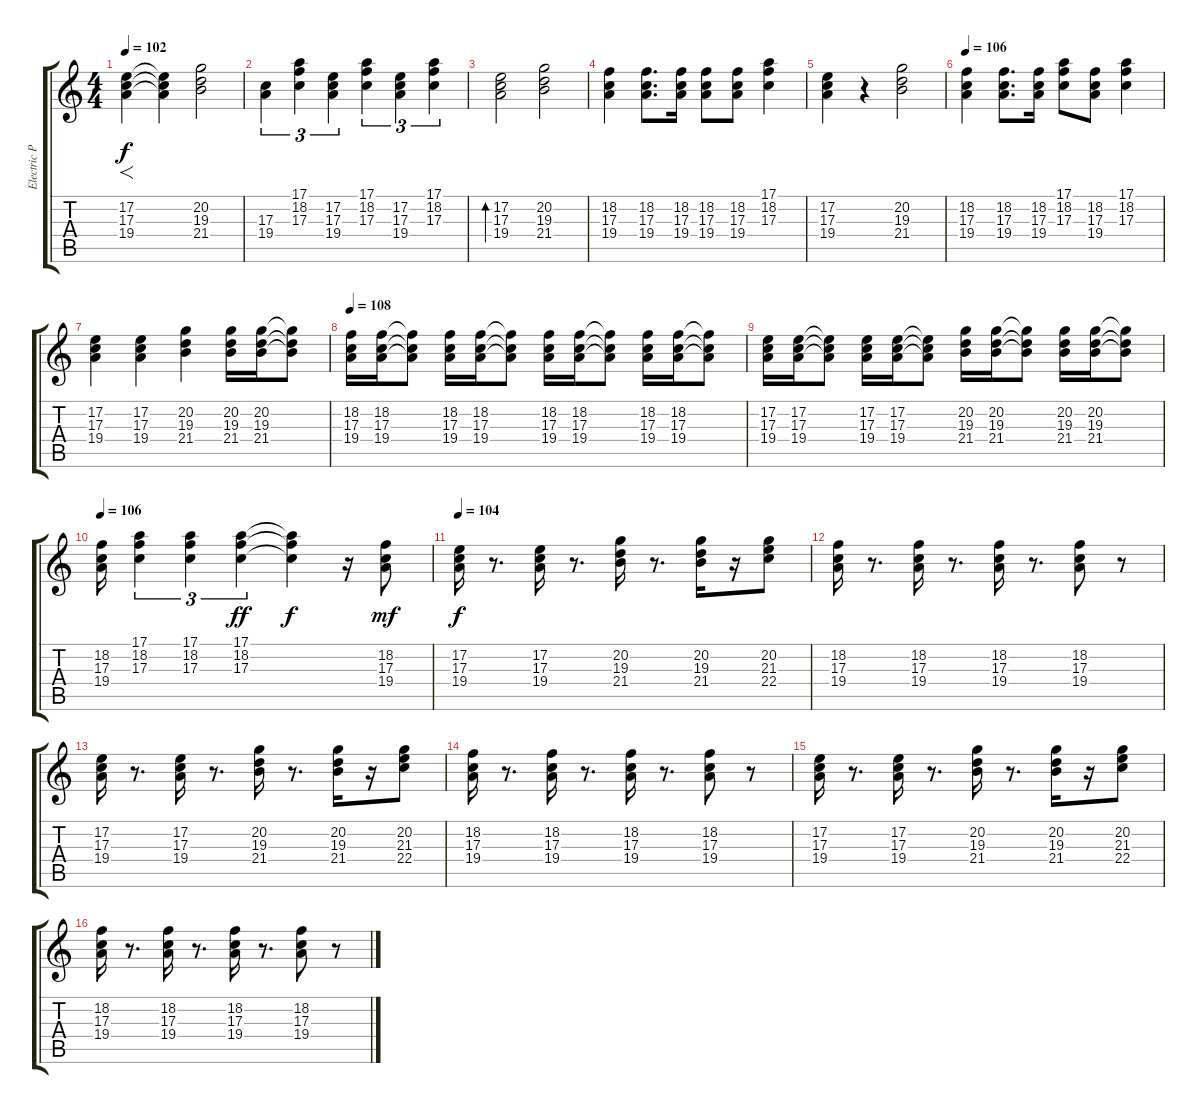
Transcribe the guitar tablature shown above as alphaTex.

\track ("Electric Piano" "Electric P") {instrument electricpiano1}
\staff {score tabs}
\tuning (E4 B3 G3 D3 A2 E2) {hide}
\ts (4 4)
\tempo 102
\clef g2
\ks c
(17.2 17.3 19.4).4{f dy f} (17.2{t} 17.3{t} 19.4{t}).4 (20.2 19.3 21.4).2 |
(17.3 19.4).4{tu (3 2)} (17.1 18.2 17.3).4{tu (3 2)} (17.2 17.3 19.4).4{tu (3 2)} (17.1 18.2 17.3).4{tu (3 2)} (17.2 17.3 19.4).4{tu (3 2)} (17.1 18.2 17.3).4{tu (3 2)} |
(17.2 17.3 19.4).2{bd 240} (20.2 19.3 21.4).2 |
(18.2 17.3 19.4).4 (18.2 17.3 19.4).8{d} (18.2 17.3 19.4).16 (18.2 17.3 19.4).8 (18.2 17.3 19.4).8 (17.1 18.2 17.3).4 |
(17.2 17.3 19.4).4 r.4 (20.2 19.3 21.4).2 |
\tempo 106
(18.2 17.3 19.4).4 (18.2 17.3 19.4).8{d} (18.2 17.3 19.4).16 (17.1 18.2 17.3).8 (18.2 17.3 19.4).8 (17.1 18.2 17.3).4 |
(17.2 17.3 19.4).4 (17.2 17.3 19.4).4 (20.2 19.3 21.4).4 (20.2 19.3 21.4).16 (20.2 19.3 21.4).16 (20.2{t} 19.3{t} 21.4{t}).8 |
\tempo 108
(18.2 17.3 19.4).16 (18.2 17.3 19.4).16 (18.2{t} 17.3{t} 19.4{t}).8 (18.2 17.3 19.4).16 (18.2 17.3 19.4).16 (18.2{t} 17.3{t} 19.4{t}).8 (18.2 17.3 19.4).16 (18.2 17.3 19.4).16 (18.2{t} 17.3{t} 19.4{t}).8 (18.2 17.3 19.4).16 (18.2 17.3 19.4).16 (18.2{t} 17.3{t} 19.4{t}).8 |
(17.2 17.3 19.4).16 (17.2 17.3 19.4).16 (17.2{t} 17.3{t} 19.4{t}).8 (17.2 17.3 19.4).16 (17.2 17.3 19.4).16 (17.2{t} 17.3{t} 19.4{t}).8 (20.2 19.3 21.4).16 (20.2 19.3 21.4).16 (20.2{t} 19.3{t} 21.4{t}).8 (20.2 19.3 21.4).16 (20.2 19.3 21.4).16 (20.2{t} 19.3{t} 21.4{t}).8 |
\tempo 106
(18.2 17.3 19.4).16 (17.1 18.2 17.3).4{tu (3 2)} (17.1 18.2 17.3).4{tu (3 2)} (17.1 18.2 17.3).4{tu (3 2) dy ff} (17.1{t} 18.2{t} 17.3{t}).4{dy f} r.16 (18.2 17.3 19.4).8{dy mf} |
\tempo 104
(17.2 17.3 19.4).16{dy f} r.8{d} (17.2 17.3 19.4).16 r.8{d} (20.2 19.3 21.4).16 r.8{d} (20.2 19.3 21.4).16 r.16 (20.2 21.3 22.4).8 |
(18.2 17.3 19.4).16 r.8{d} (18.2 17.3 19.4).16 r.8{d} (18.2 17.3 19.4).16 r.8{d} (18.2 17.3 19.4).8 r.8 |
(17.2 17.3 19.4).16 r.8{d} (17.2 17.3 19.4).16 r.8{d} (20.2 19.3 21.4).16 r.8{d} (20.2 19.3 21.4).16 r.16 (20.2 21.3 22.4).8 |
(18.2 17.3 19.4).16 r.8{d} (18.2 17.3 19.4).16 r.8{d} (18.2 17.3 19.4).16 r.8{d} (18.2 17.3 19.4).8 r.8 |
(17.2 17.3 19.4).16 r.8{d} (17.2 17.3 19.4).16 r.8{d} (20.2 19.3 21.4).16 r.8{d} (20.2 19.3 21.4).16 r.16 (20.2 21.3 22.4).8 |
(18.2 17.3 19.4).16 r.8{d} (18.2 17.3 19.4).16 r.8{d} (18.2 17.3 19.4).16 r.8{d} (18.2 17.3 19.4).8 r.8
